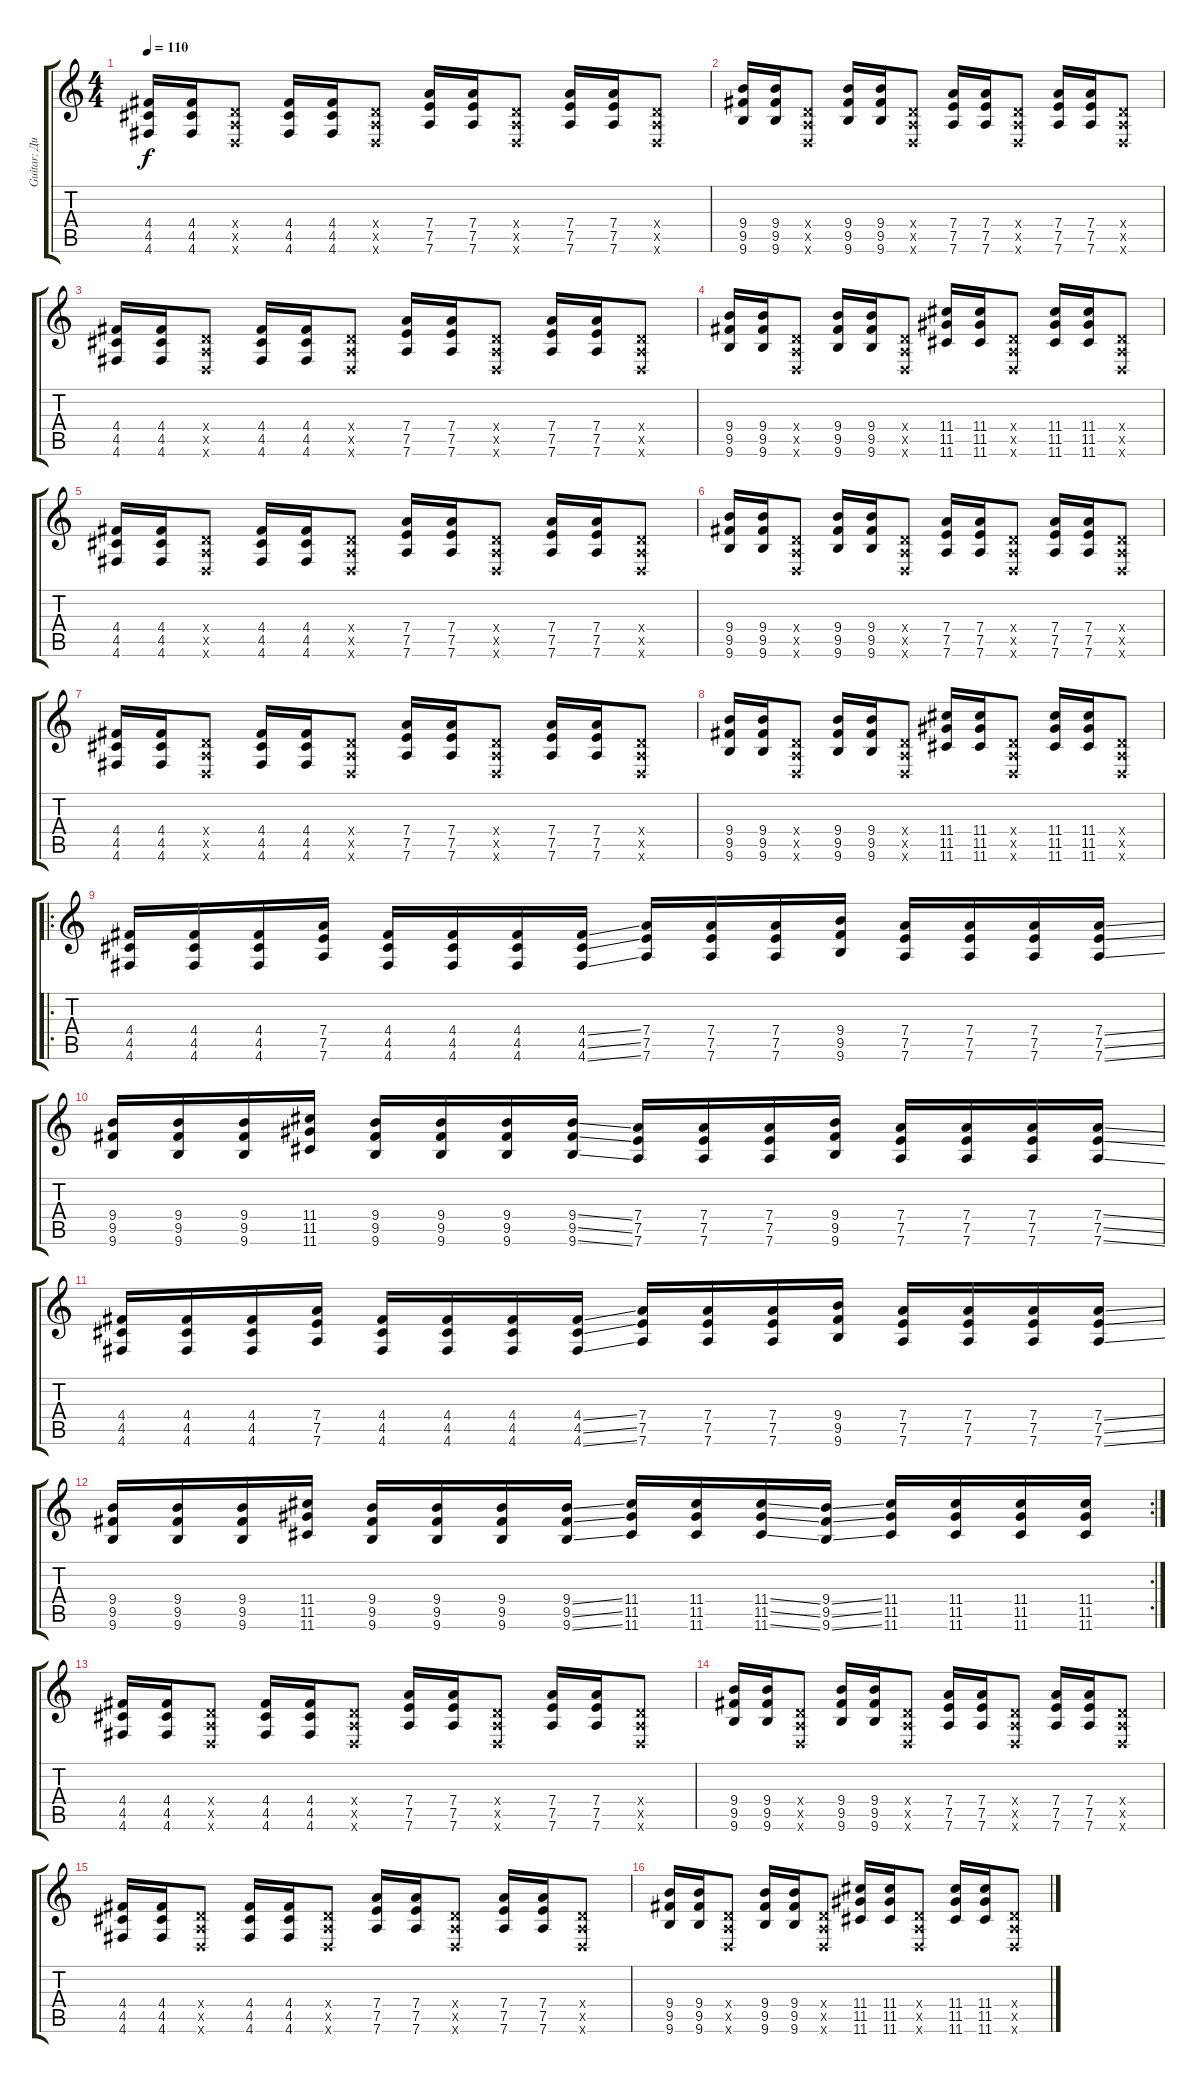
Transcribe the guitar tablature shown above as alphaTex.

\track ("Guitar: Димон" "Guitar: Ди") {instrument distortionguitar}
\staff {score tabs}
\tuning (E4 B3 G3 D3 A2 D2) {hide}
\ts (4 4)
\tempo 110
\clef g2
\ks c
(4.4 4.5 4.6).16{dy f} (4.4 4.5 4.6).16 (0.4{x} 0.5{x} 0.6{x}).8 (4.4 4.5 4.6).16 (4.4 4.5 4.6).16 (0.4{x} 0.5{x} 0.6{x}).8 (7.4 7.5 7.6).16 (7.4 7.5 7.6).16 (0.4{x} 0.5{x} 0.6{x}).8 (7.4 7.5 7.6).16 (7.4 7.5 7.6).16 (0.4{x} 0.5{x} 0.6{x}).8 |
(9.4 9.5 9.6).16 (9.4 9.5 9.6).16 (0.4{x} 0.5{x} 0.6{x}).8 (9.4 9.5 9.6).16 (9.4 9.5 9.6).16 (0.4{x} 0.5{x} 0.6{x}).8 (7.4 7.5 7.6).16 (7.4 7.5 7.6).16 (0.4{x} 0.5{x} 0.6{x}).8 (7.4 7.5 7.6).16 (7.4 7.5 7.6).16 (0.4{x} 0.5{x} 0.6{x}).8 |
(4.4 4.5 4.6).16 (4.4 4.5 4.6).16 (0.4{x} 0.5{x} 0.6{x}).8 (4.4 4.5 4.6).16 (4.4 4.5 4.6).16 (0.4{x} 0.5{x} 0.6{x}).8 (7.4 7.5 7.6).16 (7.4 7.5 7.6).16 (0.4{x} 0.5{x} 0.6{x}).8 (7.4 7.5 7.6).16 (7.4 7.5 7.6).16 (0.4{x} 0.5{x} 0.6{x}).8 |
(9.4 9.5 9.6).16 (9.4 9.5 9.6).16 (0.4{x} 0.5{x} 0.6{x}).8 (9.4 9.5 9.6).16 (9.4 9.5 9.6).16 (0.4{x} 0.5{x} 0.6{x}).8 (11.4 11.5 11.6).16 (11.4 11.5 11.6).16 (0.4{x} 0.5{x} 0.6{x}).8 (11.4 11.5 11.6).16 (11.4 11.5 11.6).16 (0.4{x} 0.5{x} 0.6{x}).8 |
(4.4 4.5 4.6).16 (4.4 4.5 4.6).16 (0.4{x} 0.5{x} 0.6{x}).8 (4.4 4.5 4.6).16 (4.4 4.5 4.6).16 (0.4{x} 0.5{x} 0.6{x}).8 (7.4 7.5 7.6).16 (7.4 7.5 7.6).16 (0.4{x} 0.5{x} 0.6{x}).8 (7.4 7.5 7.6).16 (7.4 7.5 7.6).16 (0.4{x} 0.5{x} 0.6{x}).8 |
(9.4 9.5 9.6).16 (9.4 9.5 9.6).16 (0.4{x} 0.5{x} 0.6{x}).8 (9.4 9.5 9.6).16 (9.4 9.5 9.6).16 (0.4{x} 0.5{x} 0.6{x}).8 (7.4 7.5 7.6).16 (7.4 7.5 7.6).16 (0.4{x} 0.5{x} 0.6{x}).8 (7.4 7.5 7.6).16 (7.4 7.5 7.6).16 (0.4{x} 0.5{x} 0.6{x}).8 |
(4.4 4.5 4.6).16 (4.4 4.5 4.6).16 (0.4{x} 0.5{x} 0.6{x}).8 (4.4 4.5 4.6).16 (4.4 4.5 4.6).16 (0.4{x} 0.5{x} 0.6{x}).8 (7.4 7.5 7.6).16 (7.4 7.5 7.6).16 (0.4{x} 0.5{x} 0.6{x}).8 (7.4 7.5 7.6).16 (7.4 7.5 7.6).16 (0.4{x} 0.5{x} 0.6{x}).8 |
(9.4 9.5 9.6).16 (9.4 9.5 9.6).16 (0.4{x} 0.5{x} 0.6{x}).8 (9.4 9.5 9.6).16 (9.4 9.5 9.6).16 (0.4{x} 0.5{x} 0.6{x}).8 (11.4 11.5 11.6).16 (11.4 11.5 11.6).16 (0.4{x} 0.5{x} 0.6{x}).8 (11.4 11.5 11.6).16 (11.4 11.5 11.6).16 (0.4{x} 0.5{x} 0.6{x}).8 |
\ro
(4.4 4.5 4.6).16 (4.4 4.5 4.6).16 (4.4 4.5 4.6).16 (7.4 7.5 7.6).16 (4.4 4.5 4.6).16 (4.4 4.5 4.6).16 (4.4 4.5 4.6).16 (4.4{ss} 4.5{ss} 4.6{ss}).16 (7.4 7.5 7.6).16 (7.4 7.5 7.6).16 (7.4 7.5 7.6).16 (9.4 9.5 9.6).16 (7.4 7.5 7.6).16 (7.4 7.5 7.6).16 (7.4 7.5 7.6).16 (7.4{ss} 7.5{ss} 7.6{ss}).16 |
(9.4 9.5 9.6).16 (9.4 9.5 9.6).16 (9.4 9.5 9.6).16 (11.4 11.5 11.6).16 (9.4 9.5 9.6).16 (9.4 9.5 9.6).16 (9.4 9.5 9.6).16 (9.4{ss} 9.5{ss} 9.6{ss}).16 (7.4 7.5 7.6).16 (7.4 7.5 7.6).16 (7.4 7.5 7.6).16 (9.4 9.5 9.6).16 (7.4 7.5 7.6).16 (7.4 7.5 7.6).16 (7.4 7.5 7.6).16 (7.4{ss} 7.5{ss} 7.6{ss}).16 |
(4.4 4.5 4.6).16 (4.4 4.5 4.6).16 (4.4 4.5 4.6).16 (7.4 7.5 7.6).16 (4.4 4.5 4.6).16 (4.4 4.5 4.6).16 (4.4 4.5 4.6).16 (4.4{ss} 4.5{ss} 4.6{ss}).16 (7.4 7.5 7.6).16 (7.4 7.5 7.6).16 (7.4 7.5 7.6).16 (9.4 9.5 9.6).16 (7.4 7.5 7.6).16 (7.4 7.5 7.6).16 (7.4 7.5 7.6).16 (7.4{ss} 7.5{ss} 7.6{ss}).16 |
\rc 2
(9.4 9.5 9.6).16 (9.4 9.5 9.6).16 (9.4 9.5 9.6).16 (11.4 11.5 11.6).16 (9.4 9.5 9.6).16 (9.4 9.5 9.6).16 (9.4 9.5 9.6).16 (9.4{ss} 9.5{ss} 9.6{ss}).16 (11.4 11.5 11.6).16 (11.4 11.5 11.6).16 (11.4{ss} 11.5{ss} 11.6{ss}).16 (9.4{ss} 9.5{ss} 9.6{ss}).16 (11.4 11.5 11.6).16 (11.4 11.5 11.6).16 (11.4 11.5 11.6).16 (11.4 11.5 11.6).16 |
(4.4 4.5 4.6).16 (4.4 4.5 4.6).16 (0.4{x} 0.5{x} 0.6{x}).8 (4.4 4.5 4.6).16 (4.4 4.5 4.6).16 (0.4{x} 0.5{x} 0.6{x}).8 (7.4 7.5 7.6).16 (7.4 7.5 7.6).16 (0.4{x} 0.5{x} 0.6{x}).8 (7.4 7.5 7.6).16 (7.4 7.5 7.6).16 (0.4{x} 0.5{x} 0.6{x}).8 |
(9.4 9.5 9.6).16 (9.4 9.5 9.6).16 (0.4{x} 0.5{x} 0.6{x}).8 (9.4 9.5 9.6).16 (9.4 9.5 9.6).16 (0.4{x} 0.5{x} 0.6{x}).8 (7.4 7.5 7.6).16 (7.4 7.5 7.6).16 (0.4{x} 0.5{x} 0.6{x}).8 (7.4 7.5 7.6).16 (7.4 7.5 7.6).16 (0.4{x} 0.5{x} 0.6{x}).8 |
(4.4 4.5 4.6).16 (4.4 4.5 4.6).16 (0.4{x} 0.5{x} 0.6{x}).8 (4.4 4.5 4.6).16 (4.4 4.5 4.6).16 (0.4{x} 0.5{x} 0.6{x}).8 (7.4 7.5 7.6).16 (7.4 7.5 7.6).16 (0.4{x} 0.5{x} 0.6{x}).8 (7.4 7.5 7.6).16 (7.4 7.5 7.6).16 (0.4{x} 0.5{x} 0.6{x}).8 |
(9.4 9.5 9.6).16 (9.4 9.5 9.6).16 (0.4{x} 0.5{x} 0.6{x}).8 (9.4 9.5 9.6).16 (9.4 9.5 9.6).16 (0.4{x} 0.5{x} 0.6{x}).8 (11.4 11.5 11.6).16 (11.4 11.5 11.6).16 (0.4{x} 0.5{x} 0.6{x}).8 (11.4 11.5 11.6).16 (11.4 11.5 11.6).16 (0.4{x} 0.5{x} 0.6{x}).8
